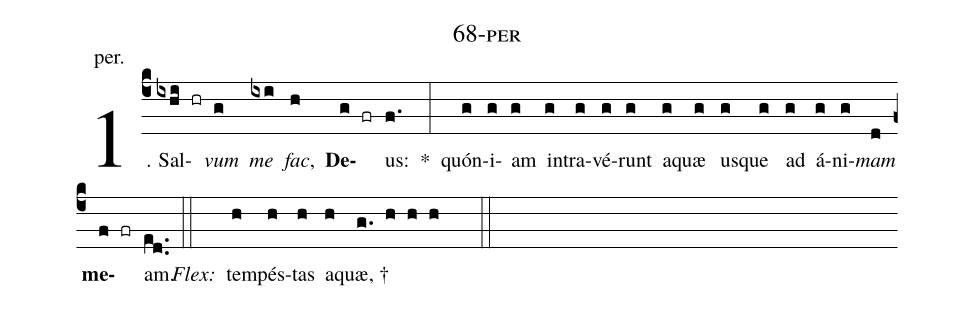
name: 68-per;
annotation: per.;
%%
(c4)1. Sal(ixhi hr)<i>vum</i>(g) <i>me</i>(ixi) <i>fac</i>,(h) <b>De</b>(g fr)us:(f.) *(:) quón(g)i(g)am(g) in(g)tra(g)vé(g)runt(g) a(g)quæ(g) us(g)que(g) ad(g) á(g)ni(g)<i>mam</i>(d) <b>me</b>(f fr)am.(ed..) (::)
<i>Flex:</i>()  tem(h)pés(h)tas(h) a(h)quæ, †(g. h h h  ::)
